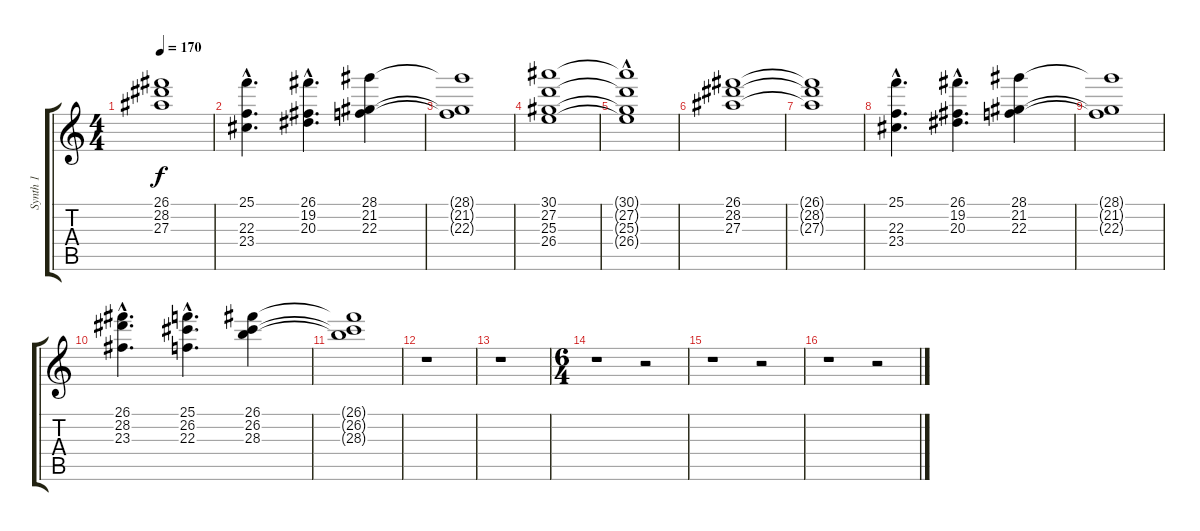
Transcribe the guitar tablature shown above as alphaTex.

\track ("Synth 1" "Synth 1") {instrument stringensemble1}
\staff {score tabs}
\tuning (E4 B3 G3 D3 A2 E2) {hide}
\ts (4 4)
\tempo 170
\clef g2
\ks c
(26.1{t} 28.2{t} 27.3{t}).1{dy f} |
(25.1{hac} 22.3{hac} 23.4{hac}).4{d} (26.1{hac} 19.2{hac} 20.3{hac}).4{d} (28.1 21.2 22.3).4 |
(28.1{t} 21.2{t} 22.3{t}).1 |
(30.1 27.2 25.3 26.4).1 |
(30.1{t} 27.2{t} 25.3{hac t} 26.4{t}).1 |
(26.1 28.2 27.3).1 |
(26.1{t} 28.2{t} 27.3{t}).1 |
(25.1{hac} 22.3{hac} 23.4{hac}).4{d} (26.1{hac} 19.2{hac} 20.3{hac}).4{d} (28.1 21.2 22.3).4 |
(28.1{t} 21.2{t} 22.3{t}).1 |
(26.1{hac} 28.2{hac} 23.3{hac}).4{d} (25.1{hac} 26.2{hac} 22.3{hac}).4{d} (26.1 26.2 28.3).4 |
(26.1{t} 26.2{t} 28.3{t}).1 |
r.1 |
r.1 |
\ts (6 4)
r.1 r.2 |
r.1 r.2 |
r.1 r.2
